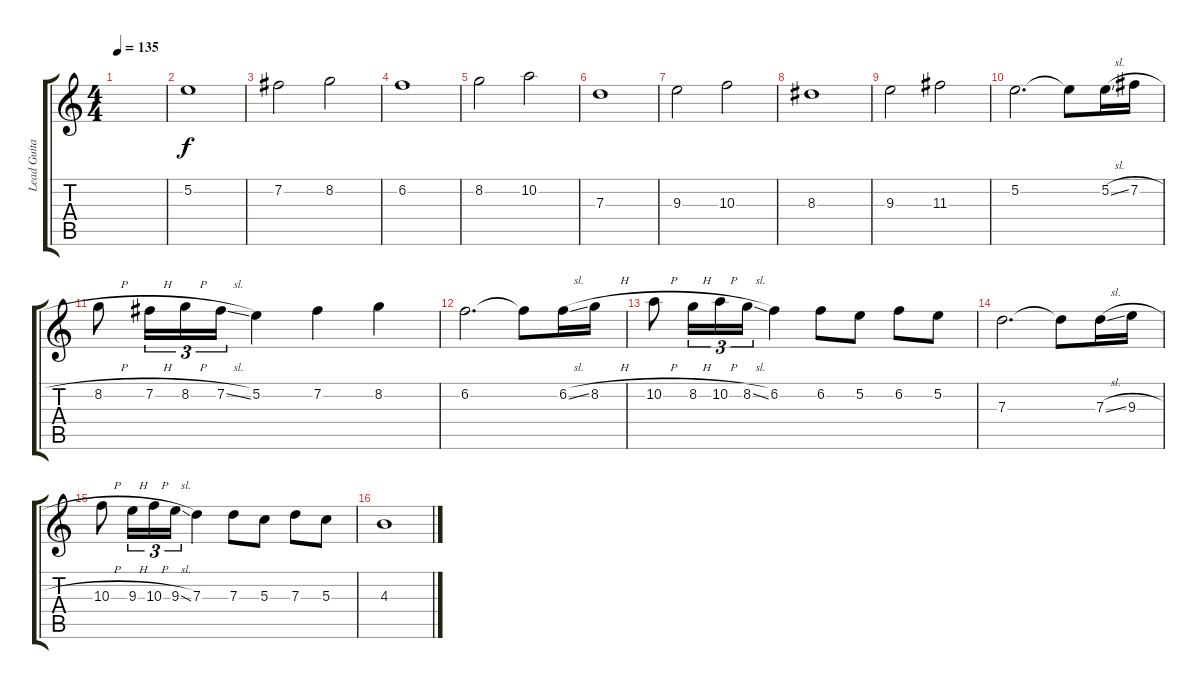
\track ("Lead Guitar (L)" "Lead Guita") {instrument acousticguitarnylon}
\staff {score tabs}
\tuning (E4 B3 G3 D3 A2 D2) {hide}
\ts (4 4)
\tempo 135
\clef g2
\ks c
|
5.2.1 |
7.2.2 8.2.2 |
6.2.1 |
8.2.2 10.2.2 |
7.3.1 |
9.3.2 10.3.2 |
8.3.1 |
9.3.2 11.3.2 |
5.2.2{d} 5.2{t}.8 5.2{sl}.16 7.2{h}.16 |
8.2{h}.8 7.2{h}.16{tu (3 2)} 8.2{h}.16{tu (3 2)} 7.2{sl}.16{tu (3 2)} 5.2.4 7.2.4 8.2.4 |
6.2.2{d} 6.2{t}.8 6.2{sl}.16 8.2{h}.16 |
10.2{h}.8 8.2{h}.16{tu (3 2)} 10.2{h}.16{tu (3 2)} 8.2{sl}.16{tu (3 2)} 6.2.4 6.2.8 5.2.8 6.2.8 5.2.8 |
7.3.2{d} 7.3{t}.8 7.3{sl}.16 9.3{h}.16 |
10.3{h}.8 9.3{h}.16{tu (3 2)} 10.3{h}.16{tu (3 2)} 9.3{sl}.16{tu (3 2)} 7.3.4 7.3.8 5.3.8 7.3.8 5.3.8 |
4.3.1
